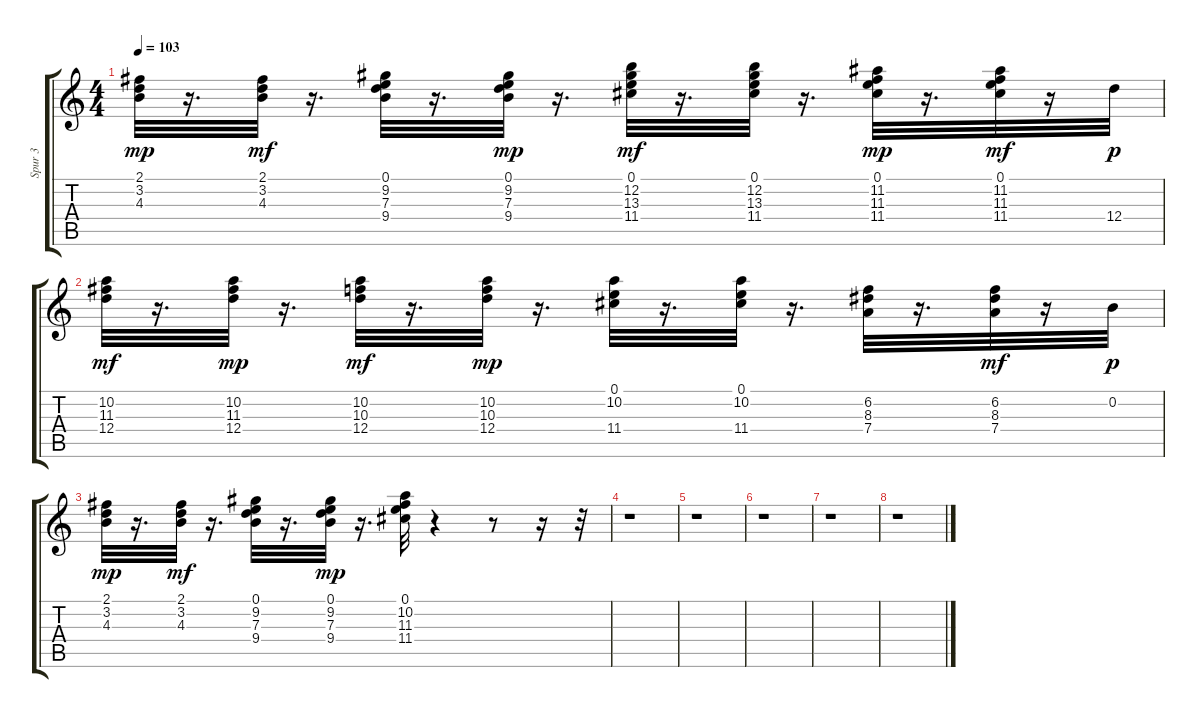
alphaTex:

\track ("Spur 3" "Spur 3") {instrument banjo}
\staff {score tabs}
\tuning (E4 B3 G3 D3 A2 E2) {hide}
\displaytranspose 12
\ts (4 4)
\tempo 103
\clef g2
\ks c
(2.1 3.2 4.3).32{dy mp} r.16{d} (2.1 3.2 4.3).32{dy mf} r.16{d} (0.1 9.2 7.3 9.4).32 r.16{d} (0.1 9.2 7.3 9.4).32{dy mp} r.16{d} (0.1 12.2 13.3 11.4).32{dy mf} r.16{d} (0.1 12.2 13.3 11.4).32 r.16{d} (0.1 11.2 11.3 11.4).32{dy mp} r.16{d} (0.1 11.2 11.3 11.4).32{dy mf} r.16 12.4.32{dy p} |
(10.2 11.3 12.4).32{dy mf} r.16{d} (10.2 11.3 12.4).32{dy mp} r.16{d} (10.2 10.3 12.4).32{dy mf} r.16{d} (10.2 10.3 12.4).32{dy mp} r.16{d} (0.1 10.2 11.4).32 r.16{d} (0.1 10.2 11.4).32 r.16{d} (6.2 8.3 7.4).32 r.16{d} (6.2 8.3 7.4).32{dy mf} r.16 0.2.32{dy p} |
(2.1 3.2 4.3).32{dy mp} r.16{d} (2.1 3.2 4.3).32{dy mf} r.16{d} (0.1 9.2 7.3 9.4).32 r.16{d} (0.1 9.2 7.3 9.4).32{dy mp} r.16{d} (0.1 10.2 11.3 11.4).32 r.4 r.8 r.16 r.32 |
r.1 |
r.1 |
r.1 |
r.1 |
r.1
